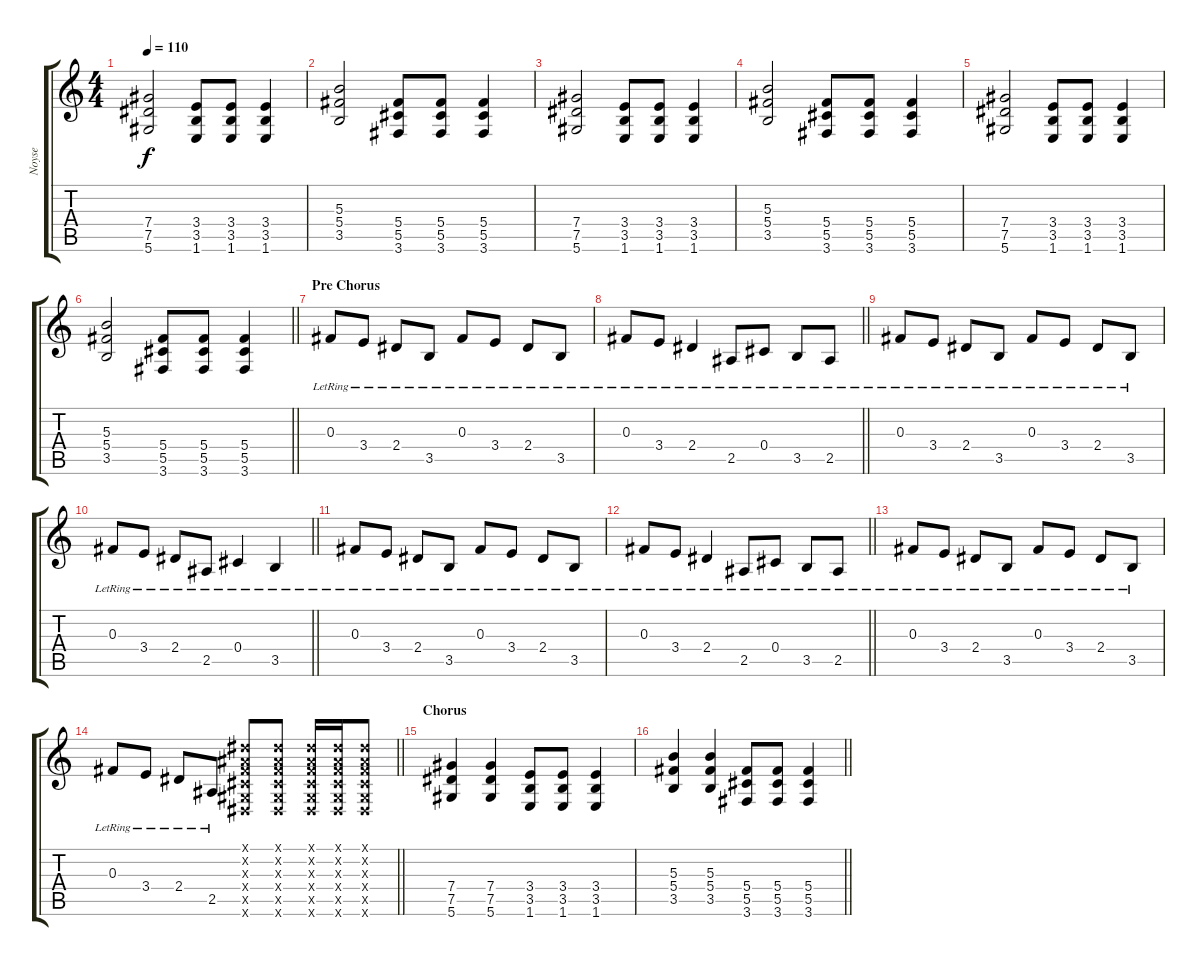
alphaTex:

\track ("Noyse" "Noyse") {instrument electricguitarclean}
\staff {score tabs}
\tuning (Eb4 Bb3 Gb3 Db3 Ab2 Eb2) {hide}
\ts (4 4)
\tempo 110
\clef g2
\ks c
(7.4 7.5 5.6).2{dy f instrument overdrivenguitar} (3.4 3.5 1.6).8 (3.4 3.5 1.6).8 (3.4 3.5 1.6).4 |
(5.3 5.4 3.5).2 (5.4 5.5 3.6).8 (5.4 5.5 3.6).8 (5.4 5.5 3.6).4 |
(7.4 7.5 5.6).2{instrument overdrivenguitar} (3.4 3.5 1.6).8 (3.4 3.5 1.6).8 (3.4 3.5 1.6).4 |
(5.3 5.4 3.5).2 (5.4 5.5 3.6).8 (5.4 5.5 3.6).8 (5.4 5.5 3.6).4 |
(7.4 7.5 5.6).2{instrument overdrivenguitar} (3.4 3.5 1.6).8 (3.4 3.5 1.6).8 (3.4 3.5 1.6).4 |
\barLineRight lightlight
(5.3 5.4 3.5).2 (5.4 5.5 3.6).8 (5.4 5.5 3.6).8 (5.4 5.5 3.6).4 |
\section ("" "Pre Chorus")
0.3{lr}.8{instrument electricguitarclean} 3.4{lr}.8 2.4{lr}.8 3.5{lr}.8 0.3{lr}.8 3.4{lr}.8 2.4{lr}.8 3.5{lr}.8 |
\barLineRight lightlight
0.3{lr}.8 3.4{lr}.8 2.4{lr}.4 2.5{lr}.8 0.4{lr}.8 3.5{lr}.8 2.5{lr}.8 |
0.3{lr}.8 3.4{lr}.8 2.4{lr}.8 3.5{lr}.8 0.3{lr}.8 3.4{lr}.8 2.4{lr}.8 3.5{lr}.8 |
\barLineRight lightlight
0.3{lr}.8 3.4{lr}.8 2.4{lr}.8 2.5{lr}.8 0.4{lr}.4 3.5{lr}.4 |
0.3{lr}.8 3.4{lr}.8 2.4{lr}.8 3.5{lr}.8 0.3{lr}.8 3.4{lr}.8 2.4{lr}.8 3.5{lr}.8 |
\barLineRight lightlight
0.3{lr}.8 3.4{lr}.8 2.4{lr}.4 2.5{lr}.8 0.4{lr}.8 3.5{lr}.8 2.5{lr}.8 |
0.3{lr}.8 3.4{lr}.8 2.4{lr}.8 3.5{lr}.8 0.3{lr}.8 3.4{lr}.8 2.4{lr}.8 3.5{lr}.8 |
\barLineRight lightlight
0.3{lr}.8 3.4{lr}.8 2.4{lr}.8 2.5{lr}.8 (0.1{x} 0.2{x} 0.3{x} 0.4{x} 0.5{x} 0.6{x}).8{instrument overdrivenguitar} (0.1{x} 0.2{x} 0.3{x} 0.4{x} 0.5{x} 0.6{x}).8 (0.1{x} 0.2{x} 0.3{x} 0.4{x} 0.5{x} 0.6{x}).16 (0.1{x} 0.2{x} 0.3{x} 0.4{x} 0.5{x} 0.6{x}).16 (0.1{x} 0.2{x} 0.3{x} 0.4{x} 0.5{x} 0.6{x}).8 |
\section ("" "Chorus")
(7.4 7.5 5.6).4 (7.4 7.5 5.6).4 (3.4 3.5 1.6).8 (3.4 3.5 1.6).8 (3.4 3.5 1.6).4 |
\barLineRight lightlight
(5.3 5.4 3.5).4 (5.3 5.4 3.5).4 (5.4 5.5 3.6).8 (5.4 5.5 3.6).8 (5.4 5.5 3.6).4
